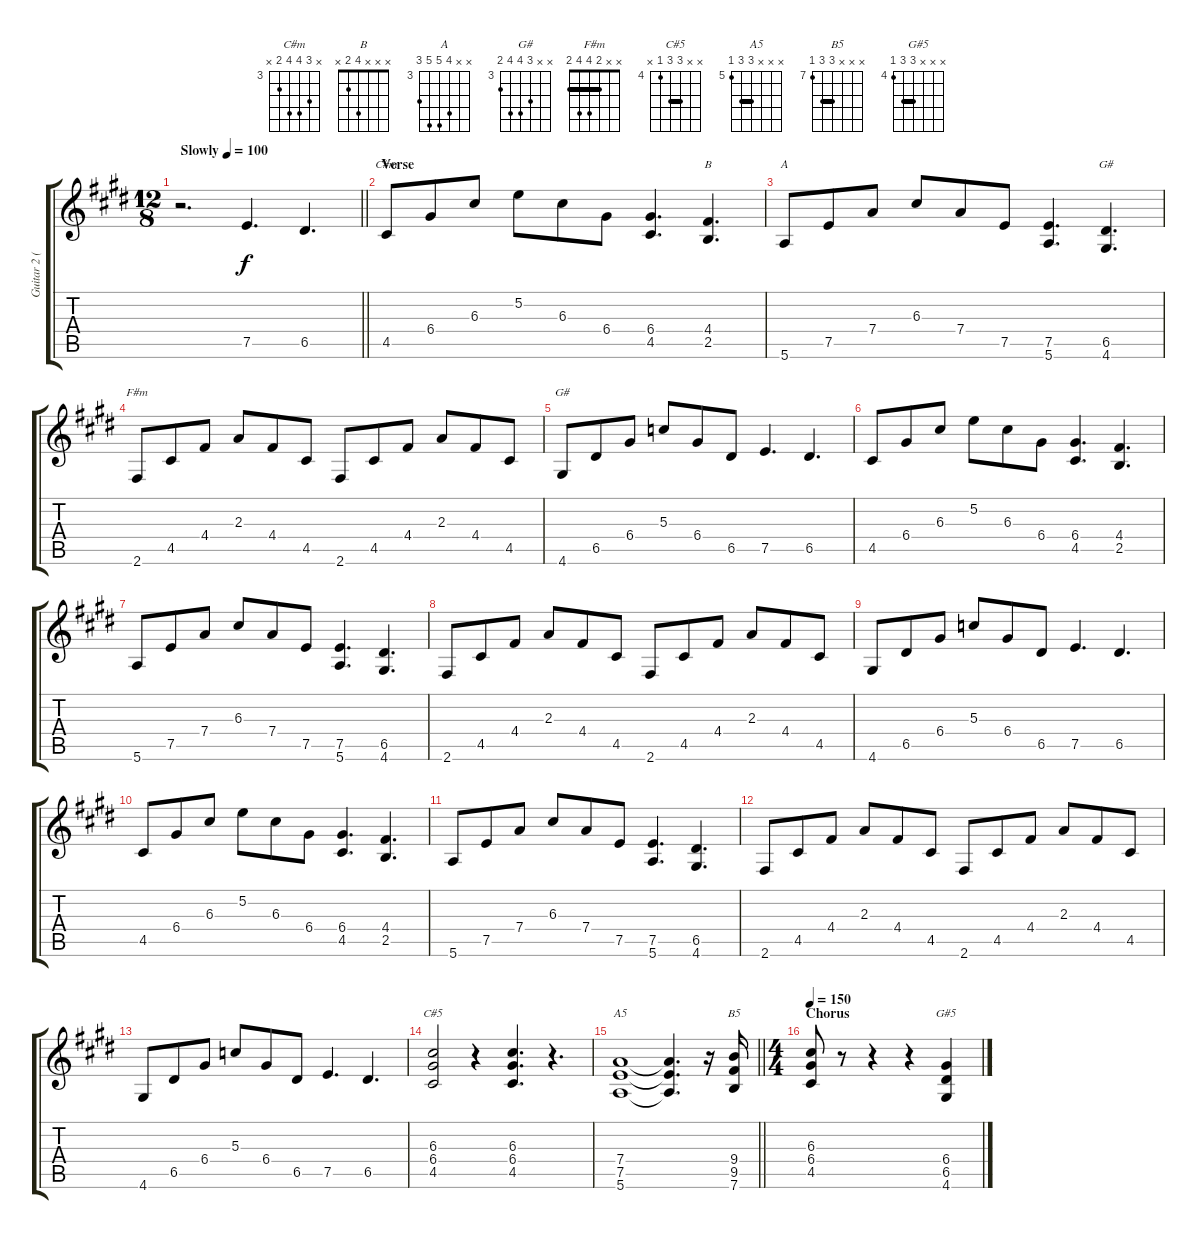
\track ("Guitar 2 (Brad Whitford)" "Guitar 2 (") {instrument overdrivenguitar}
\staff {score tabs}
\tuning (E4 B3 G3 D3 A2 E2) {hide}
\chord ("C#m" x 5 6 6 4 x) {firstfret 3}
\chord ("B" x x x 4 2 x)
\chord ("A" x x 6 7 7 5) {firstfret 3}
\chord ("G#" x x x x 6 4) {firstfret 4}
\chord ("F#m" x x 2 4 4 2) {barre 2}
\chord ("G#" x x 5 6 6 4) {firstfret 3}
\chord ("C#5" x x 6 6 4 x) {firstfret 4 barre 6}
\chord ("A5" x x x 7 7 5) {firstfret 5 barre 7}
\chord ("B5" x x x 9 9 7) {firstfret 7 barre 9}
\chord ("G#5" x x x 6 6 4) {firstfret 4 barre 6}
\ts (12 8)
\tempo (100 "Slowly")
\clef g2
\barLineRight lightlight
\ks c#minor
r.2{d dy f instrument overdrivenguitar} 7.5.4{d} 6.5.4{d} |
\section ("" "Verse")
4.5.8{ch "C#m"} 6.4.8 6.3.8 5.2.8 6.3.8 6.4.8 (6.4 4.5).4{d} (4.4 2.5).4{d ch "B"} |
5.6.8{ch "A"} 7.5.8 7.4.8 6.3.8 7.4.8 7.5.8 (7.5 5.6).4{d} (6.5 4.6).4{d ch "G#"} |
2.6.8{ch "F#m"} 4.5.8 4.4.8 2.3.8 4.4.8 4.5.8 2.6.8 4.5.8 4.4.8 2.3.8 4.4.8 4.5.8 |
4.6.8{ch "G#"} 6.5.8 6.4.8 5.3.8 6.4.8 6.5.8 7.5.4{d} 6.5.4{d} |
4.5.8 6.4.8 6.3.8 5.2.8 6.3.8 6.4.8 (6.4 4.5).4{d} (4.4 2.5).4{d} |
5.6.8 7.5.8 7.4.8 6.3.8 7.4.8 7.5.8 (7.5 5.6).4{d} (6.5 4.6).4{d} |
2.6.8 4.5.8 4.4.8 2.3.8 4.4.8 4.5.8 2.6.8 4.5.8 4.4.8 2.3.8 4.4.8 4.5.8 |
4.6.8 6.5.8 6.4.8 5.3.8 6.4.8 6.5.8 7.5.4{d} 6.5.4{d} |
4.5.8 6.4.8 6.3.8 5.2.8 6.3.8 6.4.8 (6.4 4.5).4{d} (4.4 2.5).4{d} |
5.6.8 7.5.8 7.4.8 6.3.8 7.4.8 7.5.8 (7.5 5.6).4{d} (6.5 4.6).4{d} |
2.6.8 4.5.8 4.4.8 2.3.8 4.4.8 4.5.8 2.6.8 4.5.8 4.4.8 2.3.8 4.4.8 4.5.8 |
4.6.8 6.5.8 6.4.8 5.3.8 6.4.8 6.5.8 7.5.4{d} 6.5.4{d} |
(6.3 6.4 4.5).2{ch "C#5"} r.4 (6.3 6.4 4.5).4{d} r.4{d} |
\barLineRight lightlight
(7.4 7.5 5.6).1{ch "A5"} (7.4{t} 7.5{t} 5.6{t}).4{d} r.16 (9.4 9.5 7.6).16{ch "B5"} |
\ts (4 4)
\section ("" "Chorus")
\tempo 150
(6.3 6.4 4.5).8 r.8 r.4 r.4 (6.4 6.5 4.6).4{ch "G#5"}
